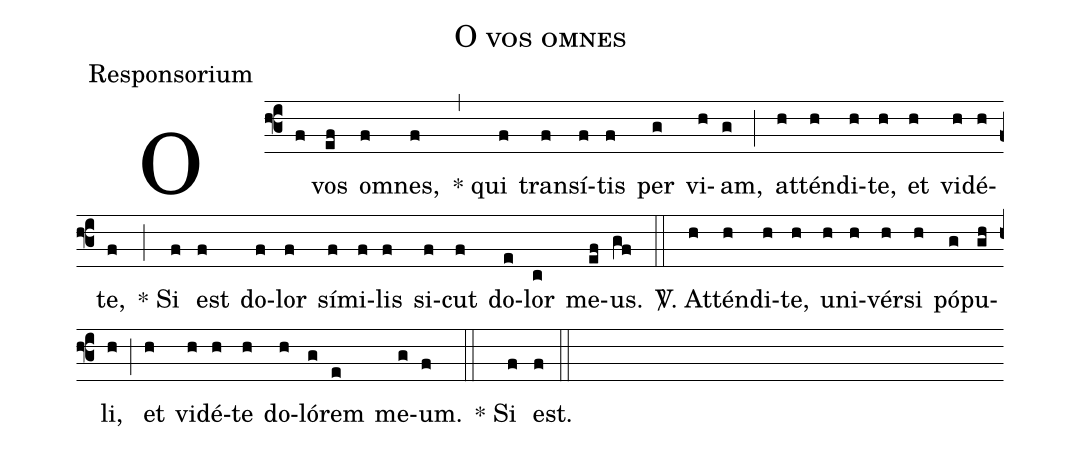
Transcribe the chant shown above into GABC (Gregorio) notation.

name:O vos omnes;
office-part:Responsorium;
%%
(f3)O(f) vos(ef) o(f)mnes,(f) (,) * qui(f) tran(f)sí(f)tis(f) per(g) vi(h)am,(g) (;) at(h)tén(h)di(h)te,(h) et(h) vi(h)dé(h)te,(f) (;) * Si(f) est(f) do(f)lor(f) sí(f)mi(f)lis(f) si(f)cut(f) do(e)lor(c) me(ef)us.(gf) (::) <sp>V/</sp>. At(h)tén(h)di(h)te,(h) u(h)ni(h)vér(h)si(h) pó(g)pu(gh)li,(h) (;) et(h) vi(h)dé(h)te(h) do(h)ló(g)rem(e) me(g)um.(f) (::) * Si(f) est.(f) (::)
